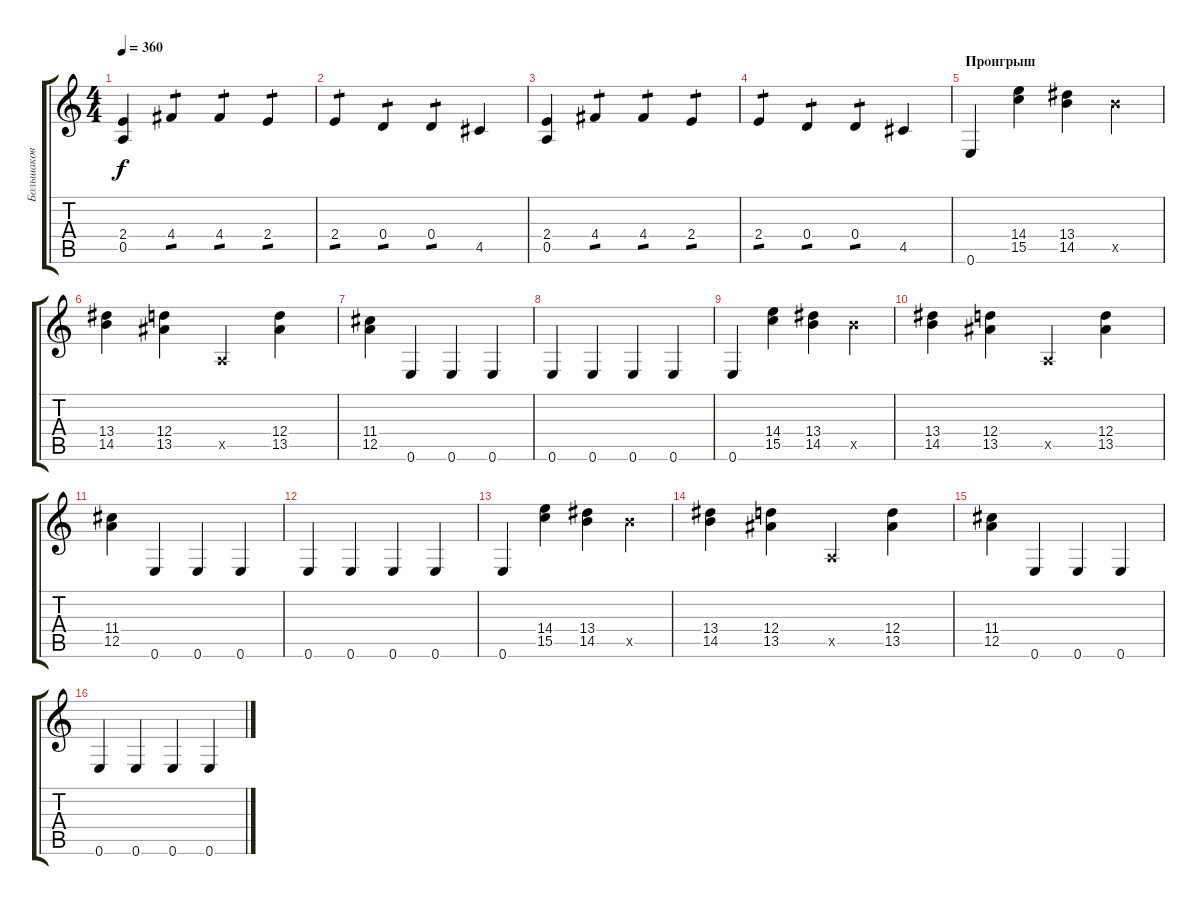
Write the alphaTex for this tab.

\track ("Большаков" "Большаков") {instrument overdrivenguitar}
\staff {score tabs}
\tuning (E4 B3 G3 D3 A2 E2) {hide}
\ts (4 4)
\tempo 360
\clef g2
\ks c
(2.4 0.5).4{dy f} 4.4.4{tp 1} 4.4.4{tp 1} 2.4.4{tp 1} |
2.4.4{tp 1} 0.4.4{tp 1} 0.4.4{tp 1} 4.5.4 |
(2.4 0.5).4 4.4.4{tp 1} 4.4.4{tp 1} 2.4.4{tp 1} |
2.4.4{tp 1} 0.4.4{tp 1} 0.4.4{tp 1} 4.5.4 |
\section ("" "Проигрыш")
0.6.4 (14.4 15.5).4 (13.4 14.5).4 14.5{x}.4 |
(13.4 14.5).4 (12.4 13.5).4 0.5{x}.4 (12.4 13.5).4 |
(11.4 12.5).4 0.6.4 0.6.4 0.6.4 |
0.6.4 0.6.4 0.6.4 0.6.4 |
0.6.4 (14.4 15.5).4 (13.4 14.5).4 14.5{x}.4 |
(13.4 14.5).4 (12.4 13.5).4 0.5{x}.4 (12.4 13.5).4 |
(11.4 12.5).4 0.6.4 0.6.4 0.6.4 |
0.6.4 0.6.4 0.6.4 0.6.4 |
0.6.4 (14.4 15.5).4 (13.4 14.5).4 14.5{x}.4 |
(13.4 14.5).4 (12.4 13.5).4 0.5{x}.4 (12.4 13.5).4 |
(11.4 12.5).4 0.6.4 0.6.4 0.6.4 |
0.6.4 0.6.4 0.6.4 0.6.4
